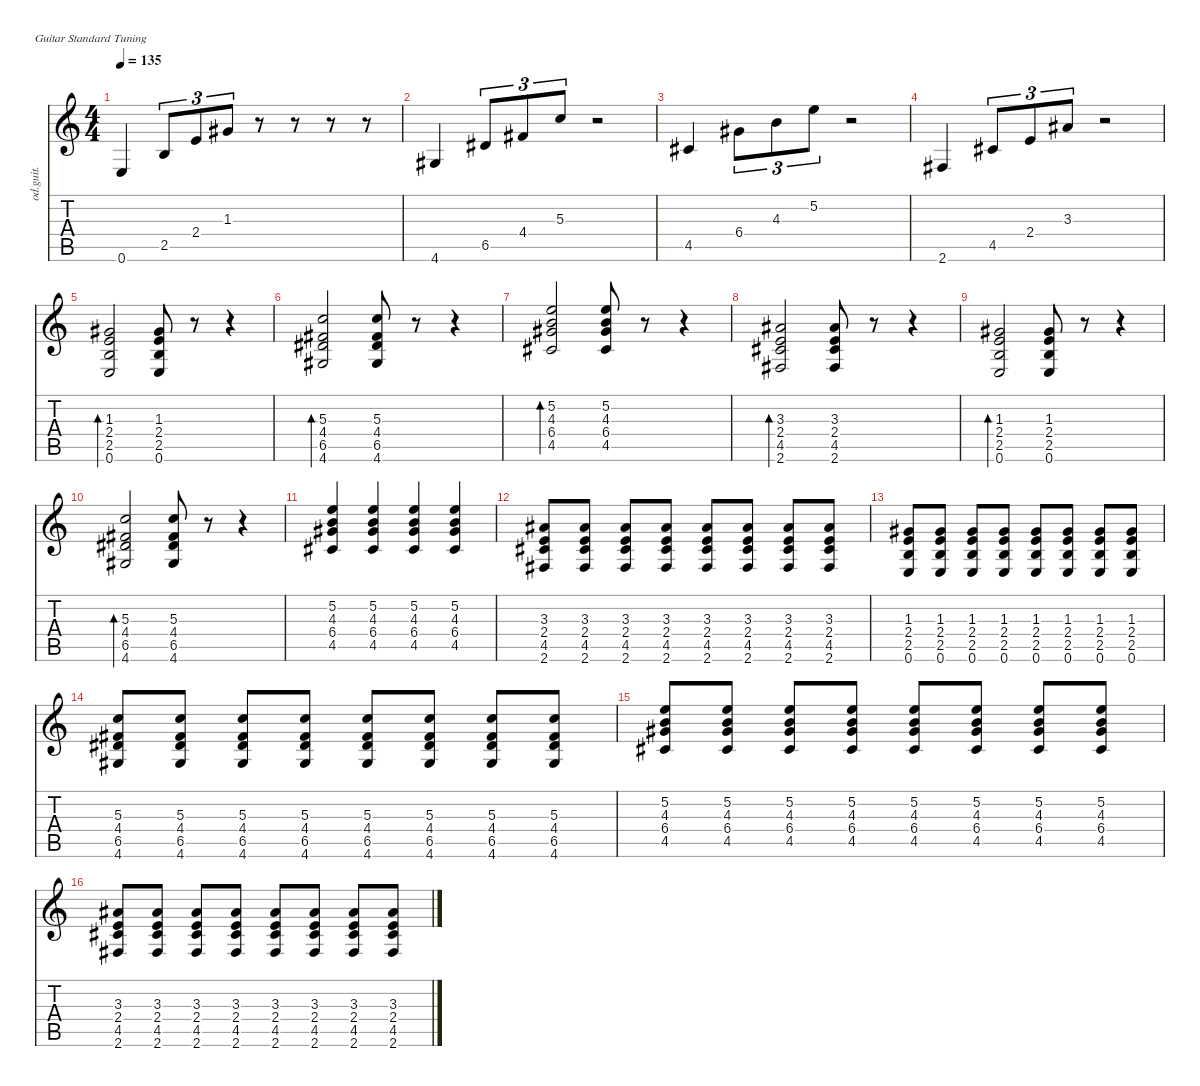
\defaultSystemsLayout 4
\hideDynamics
\bracketExtendMode nobrackets
\otherSystemsTrackNameOrientation horizontal
\track ("Ритм" "od.guit.") {instrument overdrivenguitar}
\staff {score tabs}
\tuning (E4 B3 G3 D3 A2 E2)
\ts (4 4)
\tempo 135
\clef g2
\ks c
0.6.4{dy mf beam Up} 2.5.8{tu (3 2) beam Up} 2.4.8{tu (3 2) beam Up} 1.3{acc #}.8{tu (3 2) beam Up} r.8{beam Up} r.8{beam Up} r.8{beam Up} r.8{beam Up} |
4.6{acc #}.4{beam Up} 6.5{acc #}.8{tu (3 2) beam Up} 4.4{acc #}.8{tu (3 2) beam Up} 5.3.8{tu (3 2) beam Up} r.2{beam Up} |
4.5{acc #}.4{beam Up} 6.4{acc #}.8{tu (3 2) beam Down} 4.3.8{tu (3 2) beam Down} 5.2.8{tu (3 2) beam Down} r.2{beam Down} |
2.6{acc #}.4{beam Up} 4.5{acc #}.8{tu (3 2) beam Up} 2.4.8{tu (3 2) beam Up} 3.3{acc #}.8{tu (3 2) beam Up} r.2{beam Up} |
(0.6 2.5 2.4 1.3{acc #}).2{bd 112 beam Up} (0.6 2.5 2.4 1.3{acc #}).8{beam Up} r.8{beam Up} r.4{beam Up} |
(4.6{acc #} 6.5{acc #} 4.4{acc #} 5.3).2{bd 111 beam Up} (4.6{acc #} 6.5{acc #} 4.4{acc #} 5.3).8{beam Up} r.8{beam Up} r.4{beam Up} |
(4.5{acc #} 6.4{acc #} 4.3 5.2).2{bd 110 beam Up} (4.5{acc #} 6.4{acc #} 4.3 5.2).8{beam Up} r.8{beam Up} r.4{beam Up} |
(2.6{acc #} 4.5{acc #} 2.4 3.3{acc #}).2{bd 109 beam Up} (2.6{acc #} 4.5{acc #} 2.4 3.3{acc #}).8{beam Up} r.8{beam Up} r.4{beam Up} |
(0.6 2.5 2.4 1.3{acc #}).2{bd 112 beam Up} (0.6 2.5 2.4 1.3{acc #}).8{beam Up} r.8{beam Up} r.4{beam Up} |
(4.6{acc #} 6.5{acc #} 4.4{acc #} 5.3).2{bd 108 beam Up} (4.6{acc #} 6.5{acc #} 4.4{acc #} 5.3).8{beam Up} r.8{beam Up} r.4{beam Up} |
(4.5{acc #} 6.4{acc #} 4.3 5.2).4{beam Up} (4.5{acc #} 6.4{acc #} 4.3 5.2).4{beam Up} (4.5{acc #} 6.4{acc #} 4.3 5.2).4{beam Up} (4.5{acc #} 6.4{acc #} 4.3 5.2).4{beam Up} |
(2.6{acc #} 4.5{acc #} 2.4 3.3{acc #}).8{beam Up} (2.6{acc #} 4.5{acc #} 2.4 3.3{acc #}).8{beam Up} (2.6{acc #} 4.5{acc #} 2.4 3.3{acc #}).8{beam Up} (2.6{acc #} 4.5{acc #} 2.4 3.3{acc #}).8{beam Up} (2.6{acc #} 4.5{acc #} 2.4 3.3{acc #}).8{beam Up} (2.6{acc #} 4.5{acc #} 2.4 3.3{acc #}).8{beam Up} (2.6{acc #} 4.5{acc #} 2.4 3.3{acc #}).8{beam Up} (2.6{acc #} 4.5{acc #} 2.4 3.3{acc #}).8{beam Up} |
(0.6 2.5 2.4 1.3{acc #}).8{beam Up} (0.6 2.5 2.4 1.3{acc #}).8{beam Up} (0.6 2.5 2.4 1.3{acc #}).8{beam Up} (0.6 2.5 2.4 1.3{acc #}).8{beam Up} (0.6 2.5 2.4 1.3{acc #}).8{beam Up} (0.6 2.5 2.4 1.3{acc #}).8{beam Up} (0.6 2.5 2.4 1.3{acc #}).8{beam Up} (0.6 2.5 2.4 1.3{acc #}).8{beam Up} |
(4.6{acc #} 6.5{acc #} 4.4{acc #} 5.3).8{beam Up} (4.6{acc #} 6.5{acc #} 4.4{acc #} 5.3).8{beam Up} (4.6{acc #} 6.5{acc #} 4.4{acc #} 5.3).8{beam Up} (4.6{acc #} 6.5{acc #} 4.4{acc #} 5.3).8{beam Up} (4.6{acc #} 6.5{acc #} 4.4{acc #} 5.3).8{beam Up} (4.6{acc #} 6.5{acc #} 4.4{acc #} 5.3).8{beam Up} (4.6{acc #} 6.5{acc #} 4.4{acc #} 5.3).8{beam Up} (4.6{acc #} 6.5{acc #} 4.4{acc #} 5.3).8{beam Up} |
(4.5{acc #} 6.4{acc #} 4.3 5.2).8{beam Up} (4.5{acc #} 6.4{acc #} 4.3 5.2).8{beam Up} (4.5{acc #} 6.4{acc #} 4.3 5.2).8{beam Up} (4.5{acc #} 6.4{acc #} 4.3 5.2).8{beam Up} (4.5{acc #} 6.4{acc #} 4.3 5.2).8{beam Up} (4.5{acc #} 6.4{acc #} 4.3 5.2).8{beam Up} (4.5{acc #} 6.4{acc #} 4.3 5.2).8{beam Up} (4.5{acc #} 6.4{acc #} 4.3 5.2).8{beam Up} |
(2.6{acc #} 4.5{acc #} 2.4 3.3{acc #}).8{beam Up} (2.6{acc #} 4.5{acc #} 2.4 3.3{acc #}).8{beam Up} (2.6{acc #} 4.5{acc #} 2.4 3.3{acc #}).8{beam Up} (2.6{acc #} 4.5{acc #} 2.4 3.3{acc #}).8{beam Up} (2.6{acc #} 4.5{acc #} 2.4 3.3{acc #}).8{beam Up} (2.6{acc #} 4.5{acc #} 2.4 3.3{acc #}).8{beam Up} (2.6{acc #} 4.5{acc #} 2.4 3.3{acc #}).8{beam Up} (2.6{acc #} 4.5{acc #} 2.4 3.3{acc #}).8{beam Up}
